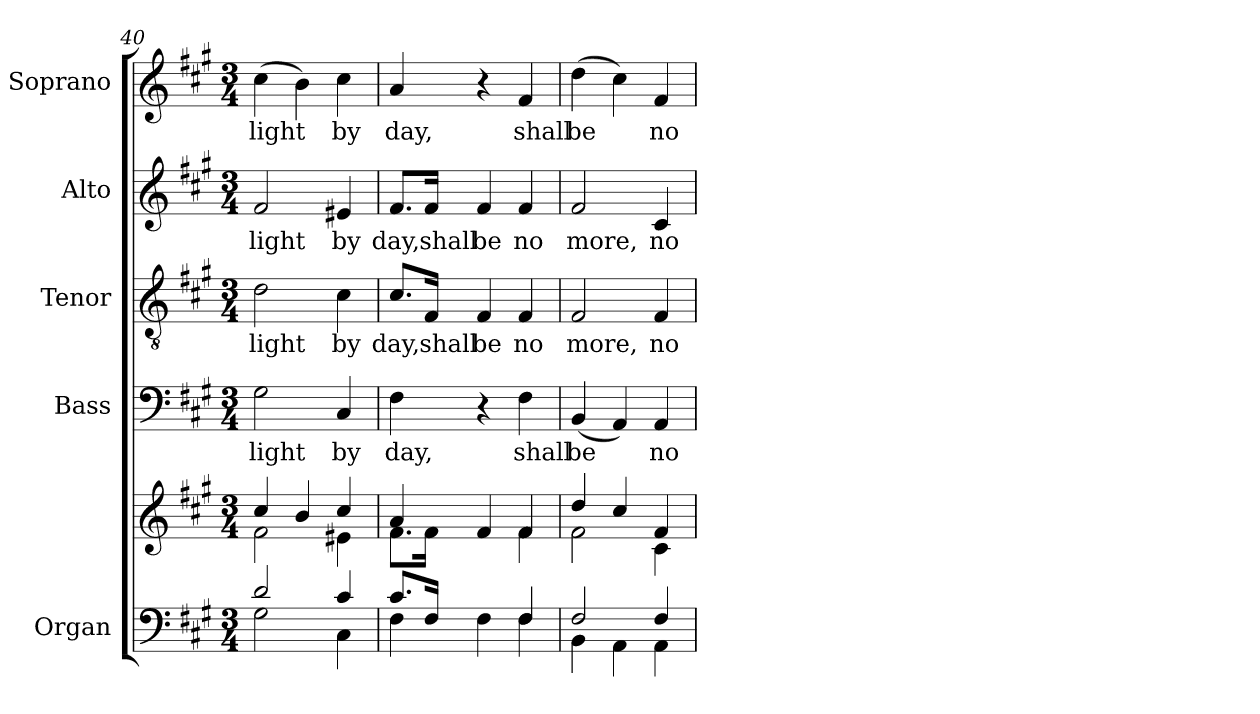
**kern	**kern	**kern	**text	**kern	**text	**kern	**text	**kern	**text
*part5	*part5	*part4	*part4	*part3	*part3	*part2	*part2	*part1	*part1
*staff6	*staff5	*staff4	*staff4	*staff3	*staff3	*staff2	*staff2	*staff1	*staff1
*I"Organ	*	*I"Bass	*	*I"Tenor	*	*I"Alto	*	*I"Soprano	*
*	*	*I'B	*	*I'T	*	*I'A	*	*I'S	*
*clefF4	*clefG2	*clefF4	*	*clefGv2	*	*clefG2	*	*clefG2	*
*k[f#c#g#]	*k[f#c#g#]	*k[f#c#g#]	*	*k[f#c#g#]	*	*k[f#c#g#]	*	*k[f#c#g#]	*
*A:	*A:	*A:	*	*A:	*	*A:	*	*A:	*
*M3/4	*M3/4	*M3/4	*	*M3/4	*	*M3/4	*	*M3/4	*
=40	=40	=40	=40	=40	=40	=40	=40	=40	=40
*^	*^	*	*	*	*	*	*	*	*
!	!	!	!	!	!LO:LY:b	!	!LO:LY:b	!	!LO:LY:b	!	!LO:LY:b
2d	2G#	4cc#/	2f#\	2G#	light	2d	light	2f#	light	(>4cc#	light
.	.	4b/	.	.	.	.	.	.	.	4b)	.
!	!	!	!	!	!LO:LY:b	!	!LO:LY:b	!	!LO:LY:b	!	!LO:LY:b
4c#	4C#\	4cc#/	4e#X	4C#	by	4c#	by	4e#X	by	4cc#	by
=41	=41	=41	=41	=41	=41	=41	=41	=41	=41	=41	=41
!	!	!	!	!	!LO:LY:b	!	!LO:LY:b	!	!LO:LY:b	!	!LO:LY:b
8.c#/L	4F#	4a	8.f#\L	4F#	day,	8.c#/L	day,	8.f#/L	day,	4a	day,
!	!	!	!	!	!	!	!LO:LY:b	!	!LO:LY:b	!	!
16F#/J	.	.	16f#\J	.	.	16F#/Jk	shall	16f#/Jk	shall	.	.
!	!	!	!	!	!	!	!LO:LY:b	!	!LO:LY:b	!	!
4F#	4ryy	4ryy	4f#	4r	.	4F#	be	4f#	be	4r	.
!	!	!	!	!	!LO:LY:b	!	!LO:LY:b	!	!LO:LY:b	!	!LO:LY:b
4F#	4F#	4f#	4f#	4F#	shall	4F#	no	4f#	no	4f#	shall
=42	=42	=42	=42	=42	=42	=42	=42	=42	=42	=42	=42
!	!	!	!	!	!LO:LY:b	!	!LO:LY:b	!	!LO:LY:b	!	!LO:LY:b
2F#/	4BB\	4dd/	2f#\	(<4BB	be	2F#	more,	2f#	more,	(>4dd	be
.	4AA\	4cc#/	.	4AA)	.	.	.	.	.	4cc#)	.
!	!	!	!	!	!LO:LY:b	!	!LO:LY:b	!	!LO:LY:b	!	!LO:LY:b
4F#/	4AA\	4f#	4c#	4AA	no	4F#	no	4c#	no	4f#	no
*v	*v	*	*	*	*	*	*	*	*	*	*
*	*v	*v	*	*	*	*	*	*	*	*
=	=	=	=	=	=	=	=	=	=
*-	*-	*-	*-	*-	*-	*-	*-	*-	*-
